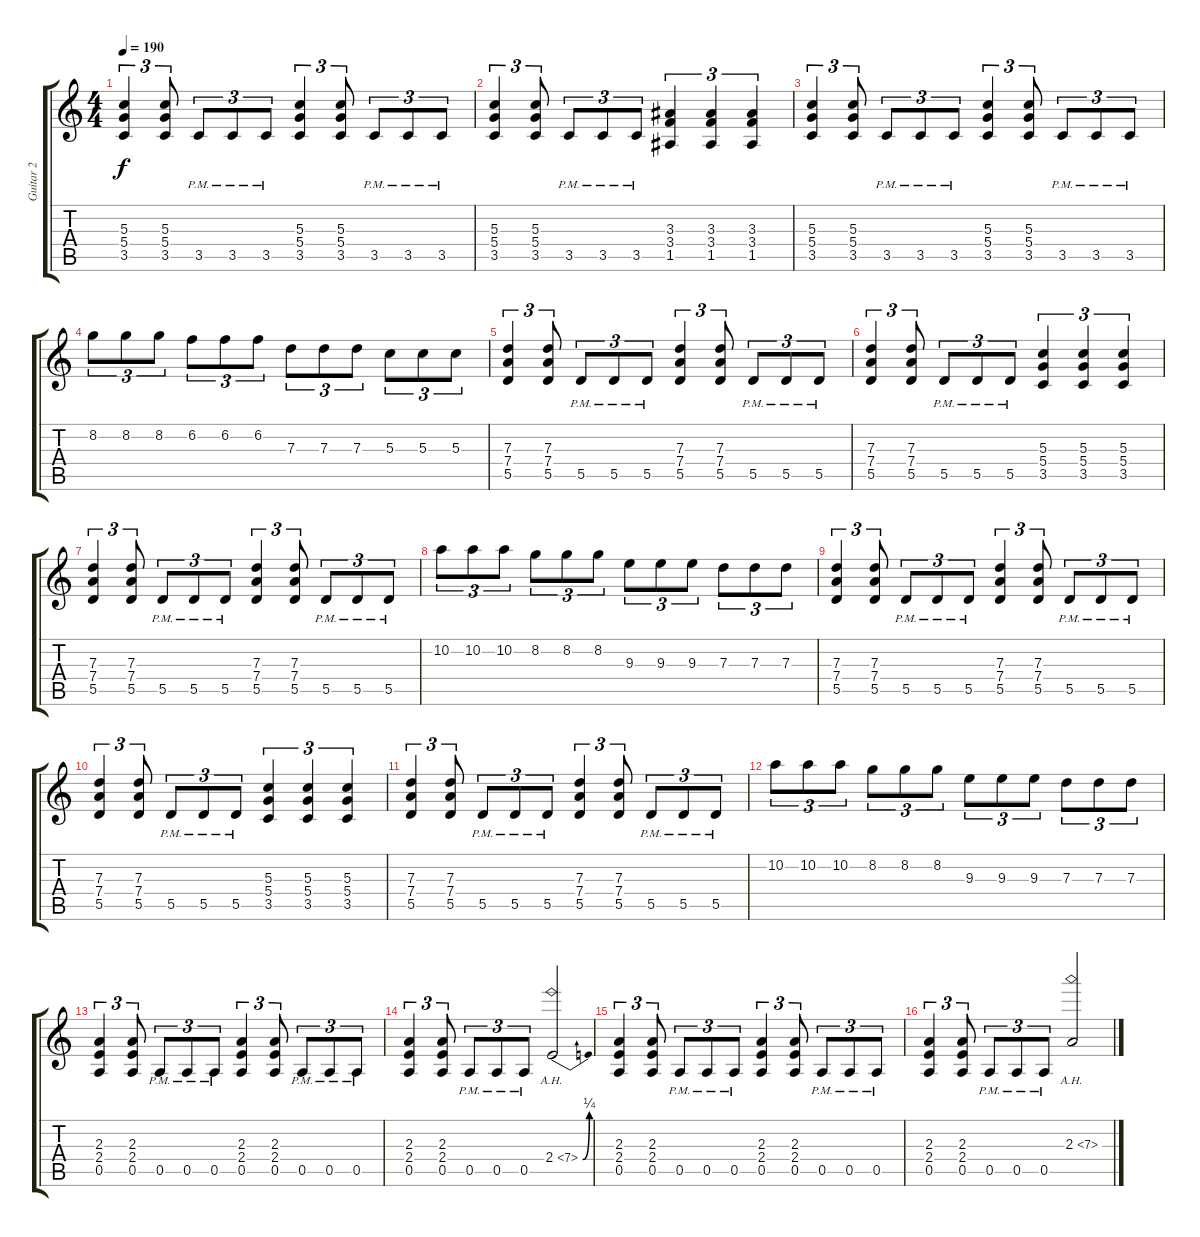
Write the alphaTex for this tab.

\track ("Guitar 2" "Guitar 2") {instrument overdrivenguitar}
\staff {score tabs}
\tuning (E4 B3 G3 D3 A2 E2) {hide}
\ts (4 4)
\tempo 190
\clef g2
\ks c
(5.3 5.4 3.5).4{tu (3 2) dy f} (5.3 5.4 3.5).8{tu (3 2)} 3.5{pm}.8{tu (3 2)} 3.5{pm}.8{tu (3 2)} 3.5{pm}.8{tu (3 2)} (5.3 5.4 3.5).4{tu (3 2)} (5.3 5.4 3.5).8{tu (3 2)} 3.5{pm}.8{tu (3 2)} 3.5{pm}.8{tu (3 2)} 3.5{pm}.8{tu (3 2)} |
(5.3 5.4 3.5).4{tu (3 2)} (5.3 5.4 3.5).8{tu (3 2)} 3.5{pm}.8{tu (3 2)} 3.5{pm}.8{tu (3 2)} 3.5{pm}.8{tu (3 2)} (3.3 3.4 1.5).4{tu (3 2)} (3.3 3.4 1.5).4{tu (3 2)} (3.3 3.4 1.5).4{tu (3 2)} |
(5.3 5.4 3.5).4{tu (3 2)} (5.3 5.4 3.5).8{tu (3 2)} 3.5{pm}.8{tu (3 2)} 3.5{pm}.8{tu (3 2)} 3.5{pm}.8{tu (3 2)} (5.3 5.4 3.5).4{tu (3 2)} (5.3 5.4 3.5).8{tu (3 2)} 3.5{pm}.8{tu (3 2)} 3.5{pm}.8{tu (3 2)} 3.5{pm}.8{tu (3 2)} |
8.2.8{tu (3 2)} 8.2.8{tu (3 2)} 8.2.8{tu (3 2)} 6.2.8{tu (3 2)} 6.2.8{tu (3 2)} 6.2.8{tu (3 2)} 7.3.8{tu (3 2)} 7.3.8{tu (3 2)} 7.3.8{tu (3 2)} 5.3.8{tu (3 2)} 5.3.8{tu (3 2)} 5.3.8{tu (3 2)} |
(7.3 7.4 5.5).4{tu (3 2)} (7.3 7.4 5.5).8{tu (3 2)} 5.5{pm}.8{tu (3 2)} 5.5{pm}.8{tu (3 2)} 5.5{pm}.8{tu (3 2)} (7.3 7.4 5.5).4{tu (3 2)} (7.3 7.4 5.5).8{tu (3 2)} 5.5{pm}.8{tu (3 2)} 5.5{pm}.8{tu (3 2)} 5.5{pm}.8{tu (3 2)} |
(7.3 7.4 5.5).4{tu (3 2)} (7.3 7.4 5.5).8{tu (3 2)} 5.5{pm}.8{tu (3 2)} 5.5{pm}.8{tu (3 2)} 5.5{pm}.8{tu (3 2)} (5.3 5.4 3.5).4{tu (3 2)} (5.3 5.4 3.5).4{tu (3 2)} (5.3 5.4 3.5).4{tu (3 2)} |
(7.3 7.4 5.5).4{tu (3 2)} (7.3 7.4 5.5).8{tu (3 2)} 5.5{pm}.8{tu (3 2)} 5.5{pm}.8{tu (3 2)} 5.5{pm}.8{tu (3 2)} (7.3 7.4 5.5).4{tu (3 2)} (7.3 7.4 5.5).8{tu (3 2)} 5.5{pm}.8{tu (3 2)} 5.5{pm}.8{tu (3 2)} 5.5{pm}.8{tu (3 2)} |
10.2.8{tu (3 2)} 10.2.8{tu (3 2)} 10.2.8{tu (3 2)} 8.2.8{tu (3 2)} 8.2.8{tu (3 2)} 8.2.8{tu (3 2)} 9.3.8{tu (3 2)} 9.3.8{tu (3 2)} 9.3.8{tu (3 2)} 7.3.8{tu (3 2)} 7.3.8{tu (3 2)} 7.3.8{tu (3 2)} |
(7.3 7.4 5.5).4{tu (3 2)} (7.3 7.4 5.5).8{tu (3 2)} 5.5{pm}.8{tu (3 2)} 5.5{pm}.8{tu (3 2)} 5.5{pm}.8{tu (3 2)} (7.3 7.4 5.5).4{tu (3 2)} (7.3 7.4 5.5).8{tu (3 2)} 5.5{pm}.8{tu (3 2)} 5.5{pm}.8{tu (3 2)} 5.5{pm}.8{tu (3 2)} |
(7.3 7.4 5.5).4{tu (3 2)} (7.3 7.4 5.5).8{tu (3 2)} 5.5{pm}.8{tu (3 2)} 5.5{pm}.8{tu (3 2)} 5.5{pm}.8{tu (3 2)} (5.3 5.4 3.5).4{tu (3 2)} (5.3 5.4 3.5).4{tu (3 2)} (5.3 5.4 3.5).4{tu (3 2)} |
(7.3 7.4 5.5).4{tu (3 2)} (7.3 7.4 5.5).8{tu (3 2)} 5.5{pm}.8{tu (3 2)} 5.5{pm}.8{tu (3 2)} 5.5{pm}.8{tu (3 2)} (7.3 7.4 5.5).4{tu (3 2)} (7.3 7.4 5.5).8{tu (3 2)} 5.5{pm}.8{tu (3 2)} 5.5{pm}.8{tu (3 2)} 5.5{pm}.8{tu (3 2)} |
10.2.8{tu (3 2)} 10.2.8{tu (3 2)} 10.2.8{tu (3 2)} 8.2.8{tu (3 2)} 8.2.8{tu (3 2)} 8.2.8{tu (3 2)} 9.3.8{tu (3 2)} 9.3.8{tu (3 2)} 9.3.8{tu (3 2)} 7.3.8{tu (3 2)} 7.3.8{tu (3 2)} 7.3.8{tu (3 2)} |
(2.3 2.4 0.5).4{tu (3 2)} (2.3 2.4 0.5).8{tu (3 2)} 0.5{pm}.8{tu (3 2)} 0.5{pm}.8{tu (3 2)} 0.5{pm}.8{tu (3 2)} (2.3 2.4 0.5).4{tu (3 2)} (2.3 2.4 0.5).8{tu (3 2)} 0.5{pm}.8{tu (3 2)} 0.5{pm}.8{tu (3 2)} 0.5{pm}.8{tu (3 2)} |
(2.3 2.4 0.5).4{tu (3 2)} (2.3 2.4 0.5).8{tu (3 2)} 0.5{pm}.8{tu (3 2)} 0.5{pm}.8{tu (3 2)} 0.5{pm}.8{tu (3 2)} 2.4{be (bend 0 0 60 1) ah 5}.2 |
(2.3 2.4 0.5).4{tu (3 2)} (2.3 2.4 0.5).8{tu (3 2)} 0.5{pm}.8{tu (3 2)} 0.5{pm}.8{tu (3 2)} 0.5{pm}.8{tu (3 2)} (2.3 2.4 0.5).4{tu (3 2)} (2.3 2.4 0.5).8{tu (3 2)} 0.5{pm}.8{tu (3 2)} 0.5{pm}.8{tu (3 2)} 0.5{pm}.8{tu (3 2)} |
(2.3 2.4 0.5).4{tu (3 2)} (2.3 2.4 0.5).8{tu (3 2)} 0.5{pm}.8{tu (3 2)} 0.5{pm}.8{tu (3 2)} 0.5{pm}.8{tu (3 2)} 2.3{ah 5}.2
